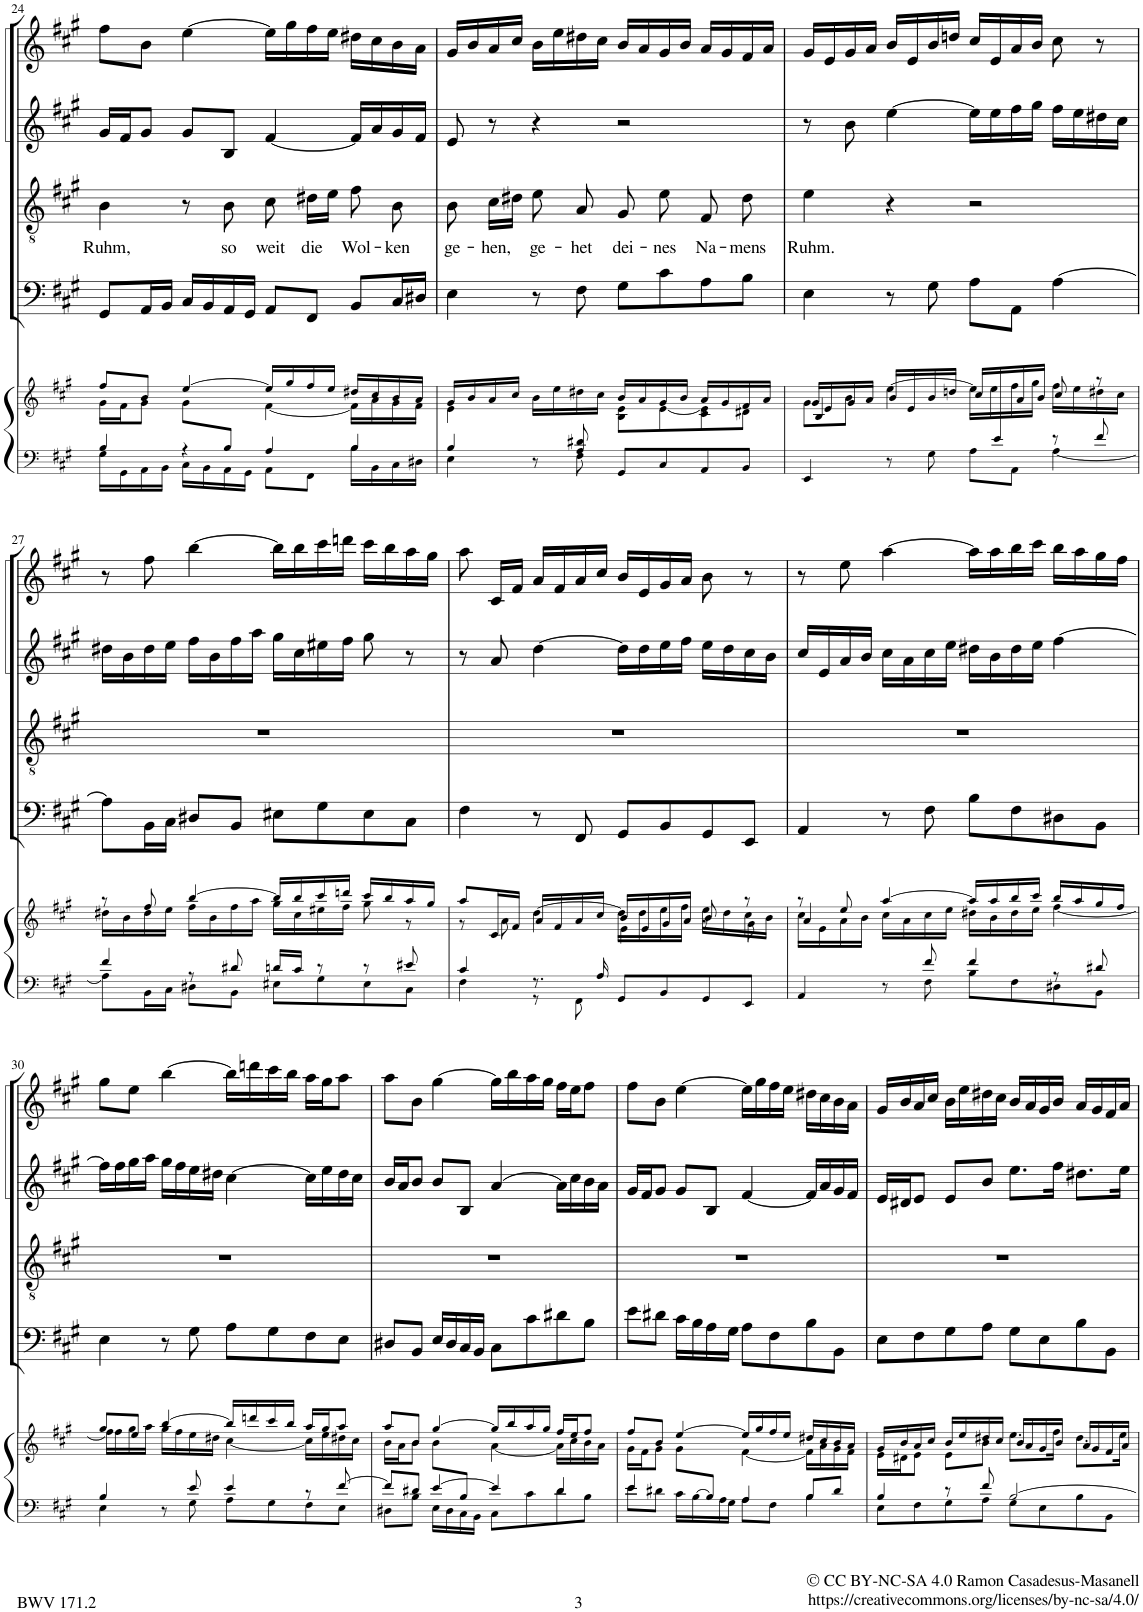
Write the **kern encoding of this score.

**kern	**kern	**kern	**kern	**text	**kern	**kern
*part5	*part5	*part4	*part3	*part3	*part2	*part1
*staff6	*staff5	*staff4	*staff3	*staff3	*staff2	*staff1
*I"Piano reduction	*	*I"Continuo	*I"Tenore	*	*I"Violino II	*I"Violino I
*I'Pno	*	*	*	*	*I'Vln	*I'Vln
!!LO:PB:g=z
*clefF4	*clefG2	*clefF4	*clefGv2	*	*clefG2	*clefG2
*k[f#c#g#]	*k[f#c#g#]	*k[f#c#g#]	*k[f#c#g#]	*	*k[f#c#g#]	*k[f#c#g#]
*M4/4	*M4/4	*M4/4	*M4/4	*	*M4/4	*M4/4
*met(c)	*met(c)	*met(c)	*met(c)	*	*met(c)	*met(c)
=24	=24	=24	=24	=24	=24	=24
*^	*^	*	*	*	*	*
*	*^	*	*	*	*	*	*	*
!	!	!	!	!	!	!	!LO:LY:b	!	!
4.ryy	4B/	16G#\LL	8ff#/L	16g#\LL	8GG#/L	4B\	Ruhm,	16g#/LL	8ff#\L
.	.	16GG#\	.	16f#\J	.	.	.	16f#/J	.
.	.	16AA\	8b/J	8g#\J	16AA/L	.	.	8g#/J	8b\J
.	.	16BB\JJ	.	.	16BB/JJ	.	.	.	.
.	4r	16C#\LL	[4ee/	8g#\L	16C#/LL	8r	.	8g#/L	[4ee\
.	.	16BB\	.	.	16BB/	.	.	.	.
!	!	!	!	!	!	!	!LO:LY:b	!	!
8B/J	.	16AA\	.	8ryy	16AA/	8B\	so	8B/J	.
.	.	16GG#\JJ	.	.	16GG#/JJ	.	.	.	.
!	!	!	!	!	!	!	!LO:LY:b	!	!
2ryy	4A/	8AA\L	16ee/LL]	[4f#\	8AA/L	8c#\	weit	[4f#/	16ee\LL]
.	.	.	16gg#/	.	.	.	.	.	16gg#\
!	!	!	!	!	!	!	!LO:LY:b	!	!
.	.	8FF#\J	16ff#/	.	8FF#/J	16d#X\LL	die	.	16ff#\
.	.	.	16ee/JJ	.	.	16e\JJ	.	.	16ee\JJ
!	!	!	!	!	!	!	!LO:LY:b	!	!
.	4B/	16B\LL	16dd#X/LL	16f#\LL]	8BB/L	8f#\	Wol-	16f#/LL]	16dd#X\LL
.	.	16BB\	16cc#/	16a\	.	.	.	16a/	16cc#\
!	!	!	!	!	!	!	!LO:LY:b	!	!
.	.	16C#\	16b/	16g#\	16C#/L	8B\	-ken	16g#/	16b\
.	.	16D#X\JJ	16a/JJ	16f#\JJ	16D#X/JJ	.	.	16f#/JJ	16a\JJ
=25	=25	=25	=25	=25	=25	=25	=25	=25	=25
!	!	!	!	!	!	!	!LO:LY:b	!	!
*	*v	*v	*	*	*	*	*	*	*
4B/	4E\	16g#/LL	4e\	4E\	8B\	ge-	8e/	16g#/LL
.	.	16b/	.	.	.	.	.	16b/
!	!	!	!	!	!	!LO:LY:b	!	!
.	.	16a/	.	.	16c#\LL	-hen,	8r	16a/
.	.	16cc#/JJ	.	.	16d#X\JJ	.	.	16cc#/JJ
!	!	!	!	!	!	!LO:LY:b	!	!
8r	8ryy	16b\LL	4ryy	8r	8e\	ge-	4r	16b\LL
.	.	16ee\	.	.	.	.	.	16ee\
!	!	!	!	!	!	!LO:LY:b	!	!
8A/ 8d#X/	8F#\	16dd#X\	.	8F#\	8A/	-het	.	16dd#X\
.	.	16cc#\JJ	.	.	.	.	.	16cc#\JJ
!	!	!	!	!	!	!LO:LY:b	!	!
8GG#/L	2ryy	16b/LL	8B\ 8e\L	8G#\L	8G#/	dei-	2r	16b/LL
.	.	16a/	.	.	.	.	.	16a/
!	!	!	!	!	!	!LO:LY:b	!	!
8C#/	.	16g#/	[8e\	8c#\	8e\	-nes	.	16g#/
.	.	16b/JJ	.	.	.	.	.	16b/JJ
!	!	!	!	!	!	!LO:LY:b	!	!
8AA/	.	16a/LL	8c#\ 8e\]	8A\	8F#/	Na-	.	16a/LL
.	.	16g#/	.	.	.	.	.	16g#/
!	!	!	!	!	!	!LO:LY:b	!	!
8BB/J	.	16f#/	8d#X\J	8B\J	8d#\	-mens	.	16f#/
.	.	16a/JJ	.	.	.	.	.	16a/JJ
=26	=26	=26	=26	=26	=26	=26	=26	=26
*	*^	*	*^	*	*	*	*	*
!	!	!	!	!	!	!	!	!LO:LY:b	!	!
16ryy	4ryy	4EE/	16g#/LL	8g#\L	4B/	4E\	4e\	Ruhm.	8r	16g#/LL
.	.	.	16e/	.	.	.	.	.	.	16e/
.	.	.	16g#/	8b\J	.	.	.	.	8b\	16g#/
.	.	.	16a/JJ	.	.	.	.	.	.	16a/JJ
.	8r	8ryy	16b/LL	[>4ee\	2.ryy	8r	4r	.	[4ee\	16b/LL
.	.	.	16e/	.	.	.	.	.	.	16e/
.	8ryy	8G#\	16b/	.	.	8G#\	.	.	.	16b/
.	.	.	16ddn/JJ	.	.	.	.	.	.	16ddn/JJ
.	4ryy	8A\L	16cc#/LL	16ee\LL]	.	8A\L	2r	.	16ee\LL]	16cc#/LL
16e/	.	.	16ryy	16ee\	.	.	.	.	16ee\	16e/
4.ryy	.	8AA\J	16a/	16ff#\	.	8AA\J	.	.	16ff#\	16a/
.	.	.	16b/JJ	16gg#\JJ	.	.	.	.	16gg#\JJ	16b/JJ
.	8r	[4A\	8cc#/	16ff#\LL	.	[4A\	.	.	16ff#\LL	8cc#\
.	.	.	.	16ee\	.	.	.	.	16ee\	.
.	8f#/	.	8r	16dd#X\	.	.	.	.	16dd#X\	8r
.	.	.	.	16cc#\JJ	.	.	.	.	16cc#\JJ	.
*	*v	*v	*	*	*	*	*	*	*	*
*	*	*	*v	*v	*	*	*	*	*
!!LO:LB:g=z
=27	=27	=27	=27	=27	=27	=27	=27	=27
4f#/	8A\L]	8r	16dd#X\LL	8A\L]	1r	.	16dd#X\LL	8r
.	.	.	16b\	.	.	.	16b\	.
.	16BB\L	8ff#/	16dd#\	16BB\L	.	.	16dd#\	8ff#\
.	16C#\JJ	.	16ee\JJ	16C#\JJ	.	.	16ee\JJ	.
8r	8D#X\L	[4bb/	16ff#\LL	8D#X/L	.	.	16ff#\LL	[4bb\
.	.	.	16b\	.	.	.	16b\	.
8d#X/	8BB\J	.	16ff#\	8BB/J	.	.	16ff#\	.
.	.	.	16aa\JJ	.	.	.	16aa\JJ	.
16dn/LL	8E#X\L	16bb/LL]	16gg#\LL	8E#X\L	.	.	16gg#\LL	16bb\LL]
16c#/JJ	.	16bb/	16cc#\	.	.	.	16cc#\	16bb\
8r	8G#\	16ccc#/	16ee#X\	8G#\	.	.	16ee#X\	16ccc#\
.	.	16dddn/JJ	16ff#\JJ	.	.	.	16ff#\JJ	16dddn\JJ
8r	8E#\	16ccc#/LL	8gg#\	8E#\	.	.	8gg#\	16ccc#\LL
.	.	16bb/	.	.	.	.	.	16bb\
8e#X/	8C#\J	16aa/	8r	8C#\J	.	.	8r	16aa\
.	.	16gg#/JJ	.	.	.	.	.	16gg#\JJ
=28	=28	=28	=28	=28	=28	=28	=28	=28
*	*	*	*^	*	*	*	*	*
4c#/	4F#\	8aa/L	8r	2ryy	4F#\	1r	.	8r	8aa\
.	.	16c#/L	8a\	.	.	.	.	8a/	16c#/LL
.	.	16f#/JJ	.	.	.	.	.	.	16f#/JJ
8.r	8r	16a/LL	[>4dd\	.	8r	.	.	[4dd\	16a/LL
.	.	16f#/	.	.	.	.	.	.	16f#/
.	8FF#\	16a/	.	.	8FF#/	.	.	.	16a/
16A/	.	16cc#/JJ	.	.	.	.	.	.	16cc#/JJ
8GG#/L	4ryy	16b/LL	16dd\LL]	4e\	8GG#/L	.	.	16dd\LL]	16b/LL
.	.	16e/	16dd\	.	.	.	.	16dd\	16e/
8BB/	.	16g#/	16ee\	.	8BB/	.	.	16ee\	16g#/
.	.	16a/JJ	16ff#\JJ	.	.	.	.	16ff#\JJ	16a/JJ
8GG#/	8r	8b/	16ee\LL	8ryy	8GG#/	.	.	16ee\LL	8b\
.	.	.	16dd\	.	.	.	.	16dd\	.
8EE/J	8ryy	8r	16cc#\	8g#\	8EE/J	.	.	16cc#\	8r
.	.	.	16b\JJ	.	.	.	.	16b\JJ	.
=29	=29	=29	=29	=29	=29	=29	=29	=29	=29
4ryy	4AA/	8r	16cc#\LL	4a/	4AA/	1r	.	16cc#/LL	8r
.	.	.	16e\	.	.	.	.	16e/	.
.	.	8ee/	16a\	.	.	.	.	16a/	8ee\
.	.	.	16b\JJ	.	.	.	.	16b/JJ	.
8r	8ryy	[4aa/	16cc#\LL	2.ryy	8r	.	.	16cc#\LL	[4aa\
.	.	.	16a\	.	.	.	.	16a\	.
8f#/	8F#\	.	16cc#\	.	8F#\	.	.	16cc#\	.
.	.	.	16ee\JJ	.	.	.	.	16ee\JJ	.
4f#/	8B\L	16aa/LL]	16dd#X\LL	.	8B\L	.	.	16dd#X\LL	16aa\LL]
.	.	16aa/	16b\	.	.	.	.	16b\	16aa\
.	8F#\	16bb/	16dd#\	.	8F#\	.	.	16dd#\	16bb\
.	.	16ccc#/JJ	16ee\JJ	.	.	.	.	16ee\JJ	16ccc#\JJ
8r	8D#X\	16bb/LL	[4ff#\	.	8D#X\	.	.	[4ff#\	16bb\LL
.	.	16aa/	.	.	.	.	.	.	16aa\
8d#X/	8BB\J	16gg#/	.	.	8BB\J	.	.	.	16gg#\
.	.	16ff#/JJ	.	.	.	.	.	.	16ff#\JJ
*	*	*	*v	*v	*	*	*	*	*
!!LO:LB:g=z
=30	=30	=30	=30	=30	=30	=30	=30	=30
4B/	4E\	8gg#/L	16ff#\LL]	4E\	1r	.	16ff#\LL]	8gg#\L
.	.	.	16ff#\	.	.	.	16ff#\	.
.	.	8ee/J	16gg#\	.	.	.	16gg#\	8ee\J
.	.	.	16aa\JJ	.	.	.	16aa\JJ	.
8r	8ryy	[4bb/	16gg#\LL	8r	.	.	16gg#\LL	[4bb\
.	.	.	16ff#\	.	.	.	16ff#\	.
8e/	8G#\	.	16ee\	8G#\	.	.	16ee\	.
.	.	.	16dd#X\JJ	.	.	.	16dd#X\JJ	.
4e/	8A\L	16bb/LL]	[4cc#\	8A\L	.	.	[4cc#\	16bb\LL]
.	.	16dddn/	.	.	.	.	.	16dddn\
.	8G#\	16ccc#/	.	8G#\	.	.	.	16ccc#\
.	.	16bb/JJ	.	.	.	.	.	16bb\JJ
8r	8F#\	16aa/LL	16cc#\LL]	8F#\	.	.	16cc#\LL]	16aa\LL
.	.	16gg#/J	16ee\	.	.	.	16ee\	16gg#\J
[8f#/	8E\J	8aa/J	16dd#X\	8E\J	.	.	16dd#\	8aa\J
.	.	.	16cc#\JJ	.	.	.	16cc#\JJ	.
=31	=31	=31	=31	=31	=31	=31	=31	=31
*	*^	*	*	*	*	*	*	*
4.ryy	8f#/L]	8D#X\L	8aa/L	16b\LL	8D#X/L	1r	.	16b/LL	8aa\L
.	.	.	.	16a\J	.	.	.	16a/J	.
.	8d#X/J	8B\J	8b/J	8b\J	8BB/J	.	.	8b/J	8b\J
.	[4e/	16E\LL	[4gg#/	8b\L	16E/LL	.	.	8b/L	[4gg#\
.	.	16D#\	.	.	16D#/	.	.	.	.
8B/J	.	16C#\	.	8ryy	16C#/	.	.	8B/J	.
.	.	16BB\JJ	.	.	16BB/JJ	.	.	.	.
2ryy	4e/]	8C#\L	16gg#/LL]	[4a\	8C#\L	.	.	[4a/	16gg#\LL]
.	.	.	16bb/	.	.	.	.	.	16bb\
.	.	8c#\	16aa/	.	8c#\	.	.	.	16aa\
.	.	.	16gg#/JJ	.	.	.	.	.	16gg#\JJ
.	4d#/	8d#\	16ff#/LL	16a\LL]	8d#X\	.	.	16a\LL]	16ff#\LL
.	.	.	16ee/J	16cc#\	.	.	.	16cc#\	16ee\J
.	.	8B\J	8ff#/J	16b\	8B\J	.	.	16b\	8ff#\J
.	.	.	.	16a\JJ	.	.	.	16a\JJ	.
=32	=32	=32	=32	=32	=32	=32	=32	=32	=32
4.ryy	4e/	8e\L	8ff#/L	16g#\LL	8e\L	1r	.	16g#/LL	8ff#\L
.	.	.	.	16f#\J	.	.	.	16f#/J	.
.	.	8d#X\J	8b/J	8g#\J	8d#X\J	.	.	8g#/J	8b\J
.	4ryy	16c#\LL	[4ee/	8g#\L	16c#\LL	.	.	8g#/L	[4ee\
.	.	[>16B\	.	.	16B\	.	.	.	.
8B/J]	.	16A\	.	8ryy	16A\	.	.	8B/J	.
.	.	16G#\JJ	.	.	16G#\JJ	.	.	.	.
2ryy	4A/	8A\L	16ee/LL]	[4f#\	8A\L	.	.	[4f#/	16ee\LL]
.	.	.	16gg#/	.	.	.	.	.	16gg#\
.	.	8F#\J	16ff#/	.	8F#\	.	.	.	16ff#\
.	.	.	16ee/JJ	.	.	.	.	.	16ee\JJ
.	8B/L	4B\	16dd#X/LL	16f#\LL]	8B\	.	.	16f#/LL]	16dd#X\LL
.	.	.	16cc#/	16a\	.	.	.	16a/	16cc#\
.	8d#/J	.	16b/	16g#\	8BB\J	.	.	16g#/	16b\
.	.	.	16a/JJ	16f#\JJ	.	.	.	16f#/JJ	16a\JJ
*	*v	*v	*	*	*	*	*	*	*
=33	=33	=33	=33	=33	=33	=33	=33	=33
4B/	8E\L	16g#/LL	16e\LL	8E\L	1r	.	16e/LL	16g#/LL
.	.	16b/	16d#X\J	.	.	.	16d#X/J	16b/
.	8F#\	16a/	8e\J	8F#\	.	.	8e/J	16a/
.	.	16cc#/JJ	.	.	.	.	.	16cc#/JJ
8r	8G#\	16b/LL	8e\L	8G#\	.	.	8e/L	16b\LL
.	.	16ee/	.	.	.	.	.	16ee\
8f#/	8A\J	16dd#X/	8b\J	8A\J	.	.	8b/J	16dd#X\
.	.	16cc#/JJ	.	.	.	.	.	16cc#\JJ
[2B/	8G#\L	16b/LL	8.ee\L	8G#\L	.	.	8.ee\L	16b/LL
.	.	16a/	.	.	.	.	.	16a/
.	8E\	16g#/	.	8E\	.	.	.	16g#/
.	.	16b/JJ	16ff#\Jk	.	.	.	16ff#\Jk	16b/JJ
.	8B\	16a/LL	8.dd#\L	8B\	.	.	8.dd#X\L	16a/LL
.	.	16g#/	.	.	.	.	.	16g#/
.	8BB\J	16f#/	.	8BB\J	.	.	.	16f#/
.	.	16a/JJ	16ee\Jk	.	.	.	16ee\Jk	16a/JJ
*v	*v	*	*	*	*	*	*	*
*	*v	*v	*	*	*	*	*
=	=	=	=	=	=	=
*-	*-	*-	*-	*-	*-	*-
